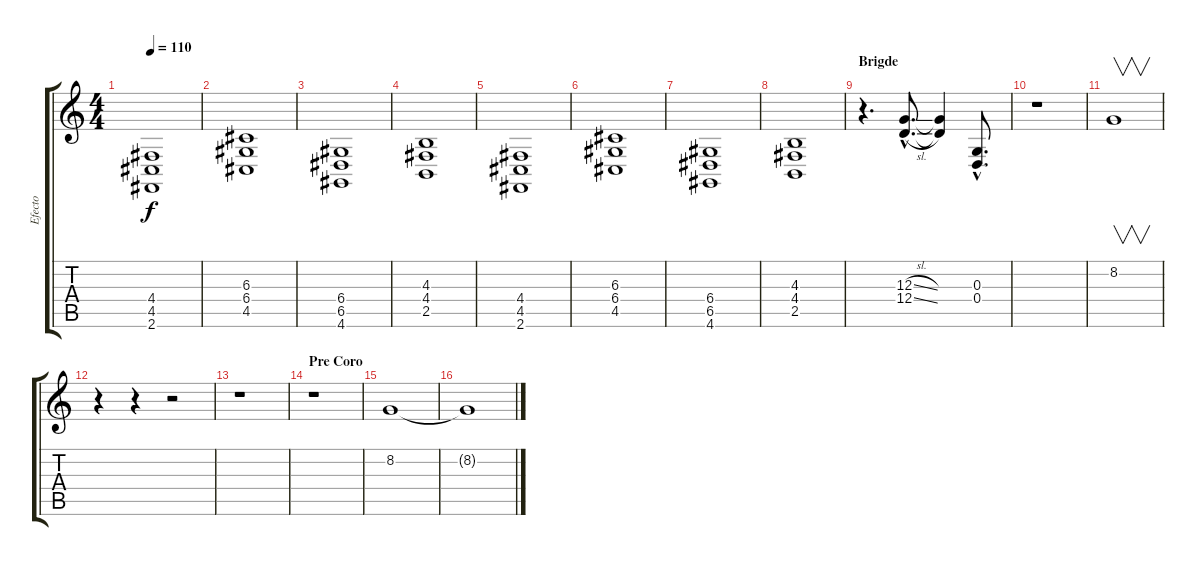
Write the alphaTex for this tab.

\track ("Efecto" "Efecto") {instrument synthstrings2}
\staff {score tabs}
\tuning (E4 B3 G3 D3 A2 E2) {hide}
\ts (4 4)
\tempo 110
\clef g2
\ks c
(4.4 4.5 2.6).1{dy f} |
(6.3 6.4 4.5).1 |
(6.4 6.5 4.6).1 |
(4.3 4.4 2.5).1 |
(4.4 4.5 2.6).1 |
(6.3 6.4 4.5).1 |
(6.4 6.5 4.6).1 |
(4.3 4.4 2.5).1 |
\section ("" "Brigde")
r.4{d} (12.3{sl hac} 12.4{sl hac}).8{d} (12.3{t} 12.4{t}).4 (0.3{hac} 0.4{hac}).8{d} |
r.1 |
8.2.1{v} |
r.4 r.4 r.2 |
r.1 |
\section ("" "Pre Coro")
r.1 |
8.2.1 |
8.2{t}.1
